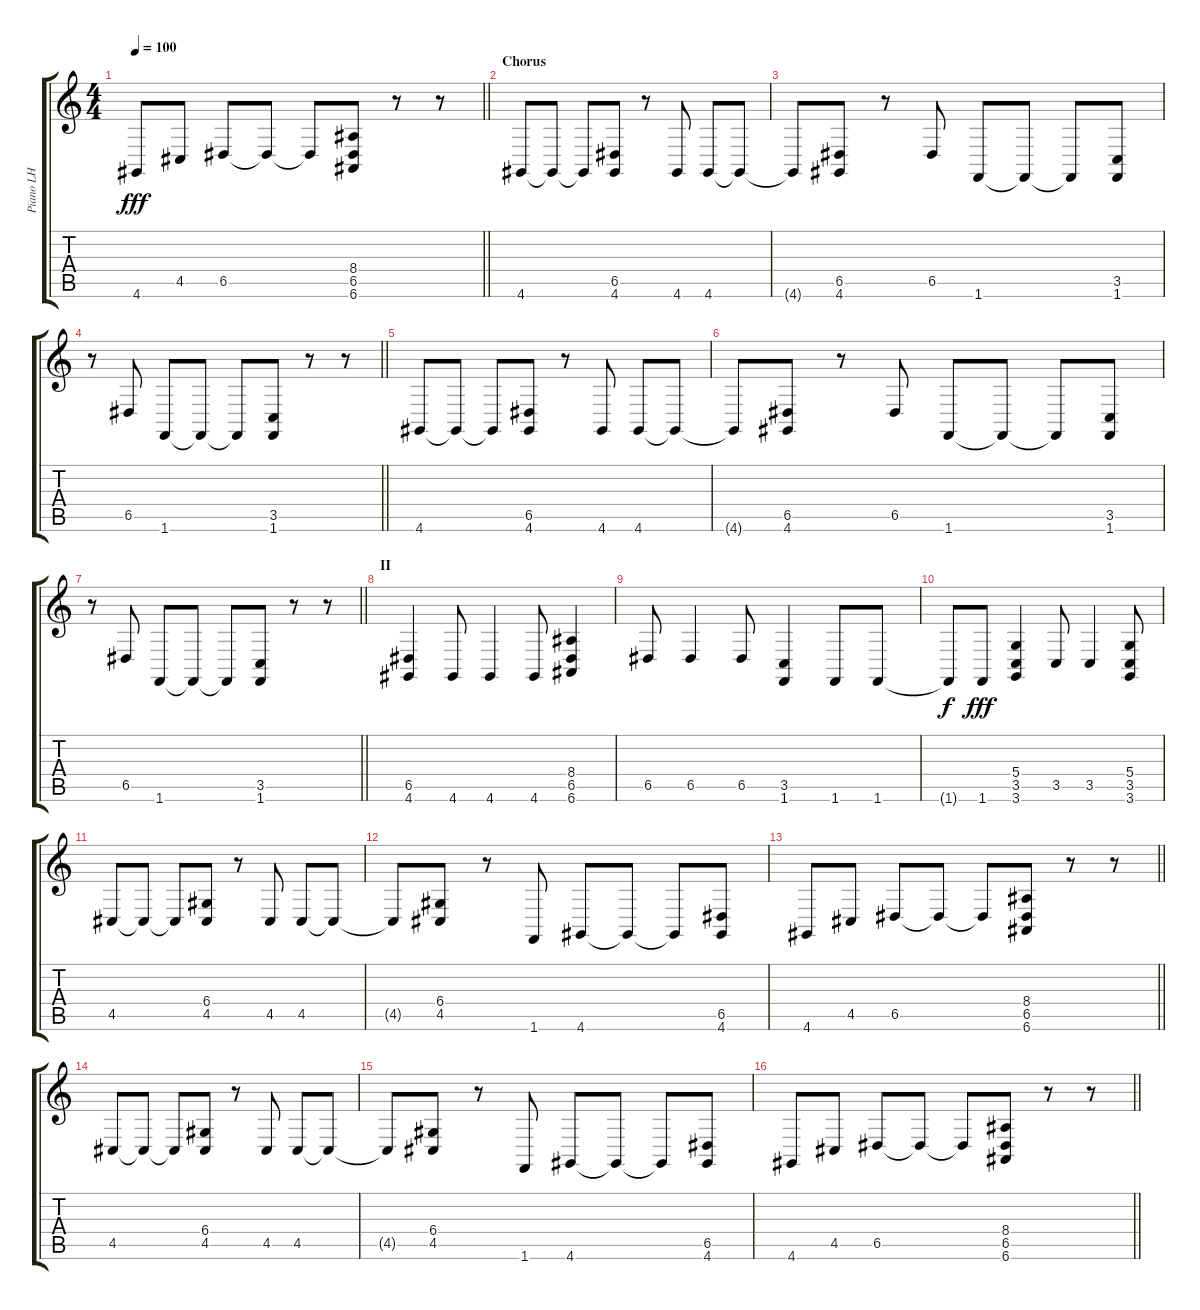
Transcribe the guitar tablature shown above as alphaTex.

\track ("Piano LH" "Piano LH") {instrument acousticgrandpiano}
\staff {score tabs}
\tuning (E4 B3 G3 D3 A2 E2) {hide}
\ts (4 4)
\tempo 100
\clef g2
\barLineRight lightlight
\ks c
4.6.8{dy fff} 4.5.8 6.5.8 6.5{t}.8 6.5{t}.8 (8.4 6.5 6.6).8 r.8 r.8 |
\section ("" "Chorus")
4.6.8 4.6{t}.8 4.6{t}.8 (6.5 4.6).8 r.8 4.6.8 4.6.8 4.6{t}.8 |
4.6{t}.8 (6.5 4.6).8 r.8 6.5.8 1.6.8 1.6{t}.8 1.6{t}.8 (3.5 1.6).8 |
\barLineRight lightlight
r.8 6.5.8 1.6.8 1.6{t}.8 1.6{t}.8 (3.5 1.6).8 r.8 r.8 |
4.6.8 4.6{t}.8 4.6{t}.8 (6.5 4.6).8 r.8 4.6.8 4.6.8 4.6{t}.8 |
4.6{t}.8 (6.5 4.6).8 r.8 6.5.8 1.6.8 1.6{t}.8 1.6{t}.8 (3.5 1.6).8 |
\barLineRight lightlight
r.8 6.5.8 1.6.8 1.6{t}.8 1.6{t}.8 (3.5 1.6).8 r.8 r.8 |
\section ("" "II")
(6.5 4.6).4 4.6.8 4.6.4 4.6.8 (8.4 6.5 6.6).4 |
6.5.8 6.5.4 6.5.8 (3.5 1.6).4 1.6.8 1.6.8 |
1.6{t}.8{dy f} 1.6.8{dy fff} (5.4 3.5 3.6).4 3.5.8 3.5.4 (5.4 3.5 3.6).8 |
4.5.8 4.5{t}.8 4.5{t}.8 (6.4 4.5).8 r.8 4.5.8 4.5.8 4.5{t}.8 |
4.5{t}.8 (6.4 4.5).8 r.8 1.6.8 4.6.8 4.6{t}.8 4.6{t}.8 (6.5 4.6).8 |
\barLineRight lightlight
4.6.8 4.5.8 6.5.8 6.5{t}.8 6.5{t}.8 (8.4 6.5 6.6).8 r.8 r.8 |
4.5.8 4.5{t}.8 4.5{t}.8 (6.4 4.5).8 r.8 4.5.8 4.5.8 4.5{t}.8 |
4.5{t}.8 (6.4 4.5).8 r.8 1.6.8 4.6.8 4.6{t}.8 4.6{t}.8 (6.5 4.6).8 |
\barLineRight lightlight
4.6.8 4.5.8 6.5.8 6.5{t}.8 6.5{t}.8 (8.4 6.5 6.6).8 r.8 r.8
